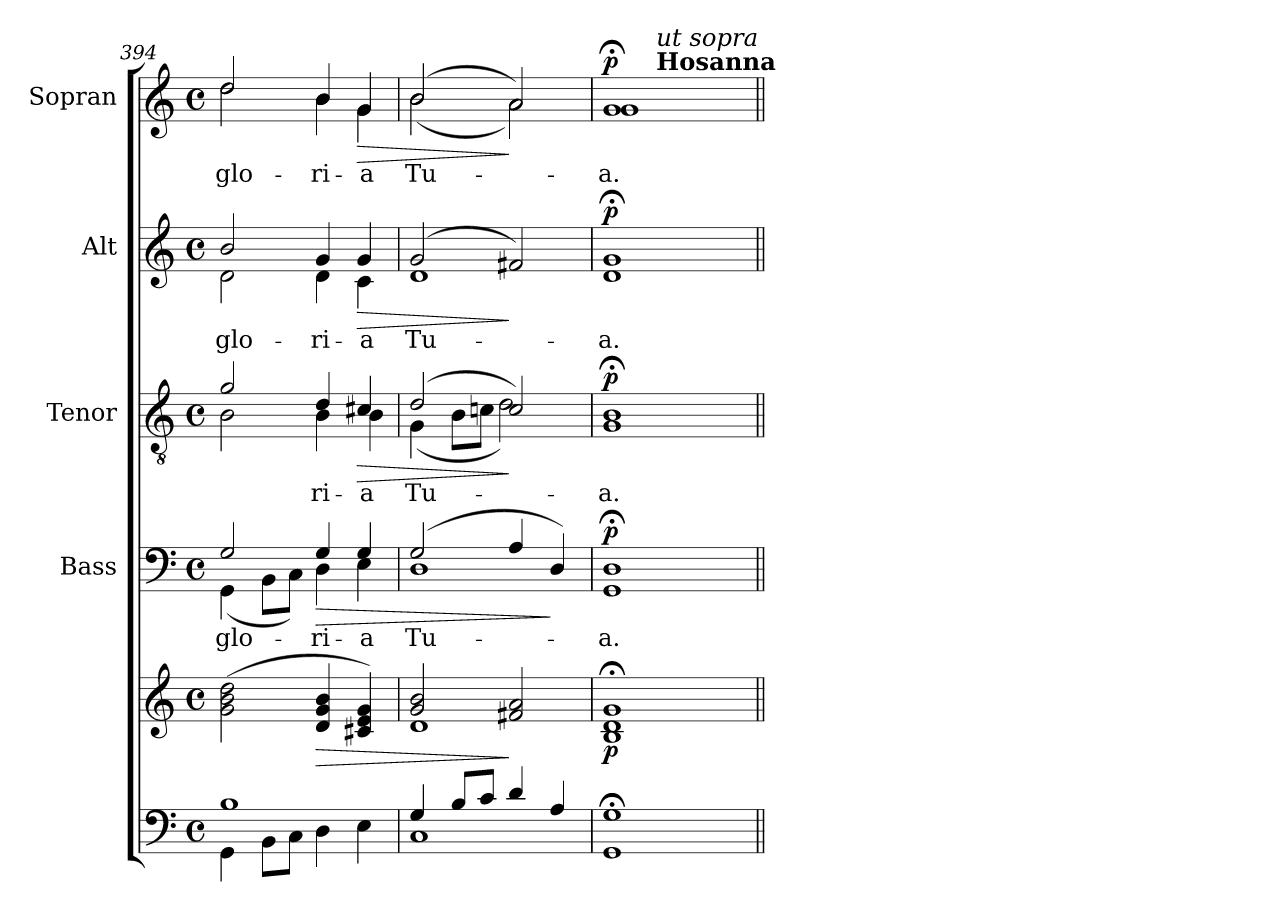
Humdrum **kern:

**kern	**kern	**dynam	**kern	**text	**dynam	**kern	**text	**dynam	**kern	**text	**dynam	**kern	**text	**dynam
*part5	*part5	*part5	*part4	*part4	*part4	*part3	*part3	*part3	*part2	*part2	*part2	*part1	*part1	*part1
*staff6	*staff5	*staff5/6	*staff4	*staff4	*staff4	*staff3	*staff3	*staff3	*staff2	*staff2	*staff2	*staff1	*staff1	*staff1
*	*	*	*I"Bass	*	*	*I"Tenor	*	*	*I"Alt	*	*	*I"Sopran	*	*
*	*	*	*I'B.	*	*	*I'T.	*	*	*I'A.	*	*	*I'S.	*	*
*clefF4	*clefG2	*	*clefF4	*	*	*clefGv2	*	*	*clefG2	*	*	*clefG2	*	*
*k[]	*k[]	*	*k[]	*	*	*k[]	*	*	*k[]	*	*	*k[]	*	*
*C:	*C:	*	*C:	*	*	*C:	*	*	*C:	*	*	*C:	*	*
*M4/4	*M4/4	*	*M4/4	*	*	*M4/4	*	*	*M4/4	*	*	*M4/4	*	*
*met(c)	*met(c)	*	*met(c)	*	*	*met(c)	*	*	*met(c)	*	*	*met(c)	*	*
=394	=394	=394	=394	=394	=394	=394	=394	=394	=394	=394	=394	=394	=394	=394
*^	*	*	*^	*	*	*	*	*	*	*	*	*	*	*
!	!	!	!	!	!	!LO:LY:b	!	!	!	!	!	!LO:LY:b	!	!	!LO:LY:b	!
*	*	*	*	*	*	*	*	*^	*	*	*^	*	*	*^	*	*
1B	4GG\	(>2g\ 2b\ 2dd\	.	2G/	(<4GG\	glo-	.	2g/	2B\	.	.	2b/	2d\	glo-	.	2dd/	2dd\	glo-	.
.	8BB\L	.	.	.	8BB\L	.	.	.	.	.	.	.	.	.	.	.	.	.	.
.	8C\J	.	.	.	8C\J)	.	.	.	.	.	.	.	.	.	.	.	.	.	.
!	!	!	!LO:HP:b	!	!	!LO:LY:b	!LO:HP:b	!	!	!LO:LY:b	!	!	!	!LO:LY:b	!	!	!	!LO:LY:b	!
.	4D\	4d/ 4g/ 4b/	>	4G/	4D\	-ri-	>	4d/	4B\	-ri-	.	4g/	4d\	-ri-	.	4b/	4b\	-ri-	.
!	!	!	!	!	!	!LO:LY:b	!	!	!	!LO:LY:b	!LO:HP:b	!	!	!LO:LY:b	!LO:HP:b	!	!	!LO:LY:b	!LO:HP:b
.	4E\	4c#X/ 4e/ 4g/)	.	4G/	4E\	-a	.	4c#X/	4B\	-a	>	4g/	4c\	-a	>	4g/	4g\	-a	>
=395	=395	=395	=395	=395	=395	=395	=395	=395	=395	=395	=395	=395	=395	=395	=395	=395	=395	=395	=395
*	*	*^	*	*	*	*	*	*	*	*	*	*	*	*	*	*	*	*	*
!	!	!	!	!	!	!	!LO:LY:b	!	!	!	!LO:LY:b	!	!	!	!LO:LY:b	!	!	!	!LO:LY:b	!
4G/	1C	2g/ 2b/	1d	.	(2G/	1D	Tu-	.	(2d/	(<4G\	Tu-	.	(2g/	1d	Tu-	.	(2b/	(<2b\	Tu-	.
8B/L	.	.	.	.	.	.	.	.	.	8B\L	.	.	.	.	.	.	.	.	.	.
8c/J	.	.	.	.	.	.	.	.	.	8cn\J	.	.	.	.	.	.	.	.	.	.
4d/	.	2f#X/ 2a/	.	]	4A/	.	.	.	2c/)	2d\)	.	]	2f#X/)	.	.	]	2a/)	2a\)	.	]
4A/	.	.	.	.	4D/)	.	.	]	.	.	.	.	.	.	.	.	.	.	.	.
*	*	*	*	*	*	*	*	*	*	*	*	*	*	*	*	*	*v	*v	*	*
=396	=396	=396	=396	=396	=396	=396	=396	=396	=396	=396	=396	=396	=396	=396	=396	=396	=396	=396	=396
!	!	!	!	!LO:DY:b	!	!	!LO:LY:b	!LO:DY:a	!	!	!LO:LY:b	!LO:DY:a	!	!	!LO:LY:b	!LO:DY:a	!	!LO:LY:b	!LO:DY:a
*	*	*	*	*	*	*	*	*	*	*	*	*	*	*	*	*	*^	*	*
*	*	*	*	*	*	*	*	*	*	*	*	*	*	*	*	*	*	*^	*	*
1G;	1GG	1g;<	1B 1d	p	1D;<	1GG	-a.	p	1B;<	1G	-a.	p	1g;<	1d	-a.	p	1g;<	1g	4ryy	-a.	p
.	.	.	.	.	.	.	.	.	.	.	.	.	.	.	.	.	.	.	32ryy	.	.
!	!	!	!	!	!	!	!	!	!	!	!	!	!	!	!	!	!	!	!LO:TX:a:B:t=Hosanna	!	!
!	!	!	!	!	!	!	!	!	!	!	!	!	!	!	!	!	!	!	!LO:TX:a:i:t=ut sopra	!	!
.	.	.	.	.	.	.	.	.	.	.	.	.	.	.	.	.	.	.	2ryy	.	.
.	.	.	.	.	.	.	.	.	.	.	.	.	.	.	.	.	.	.	8..ryy	.	.
*v	*v	*	*	*	*v	*v	*	*	*v	*v	*	*	*v	*v	*	*	*v	*v	*v	*	*
*	*v	*v	*	*	*	*	*	*	*	*	*	*	*	*	*
=||	=||	=||	=||	=||	=||	=||	=||	=||	=||	=||	=||	=||	=||	=||
*-	*-	*-	*-	*-	*-	*-	*-	*-	*-	*-	*-	*-	*-	*-
